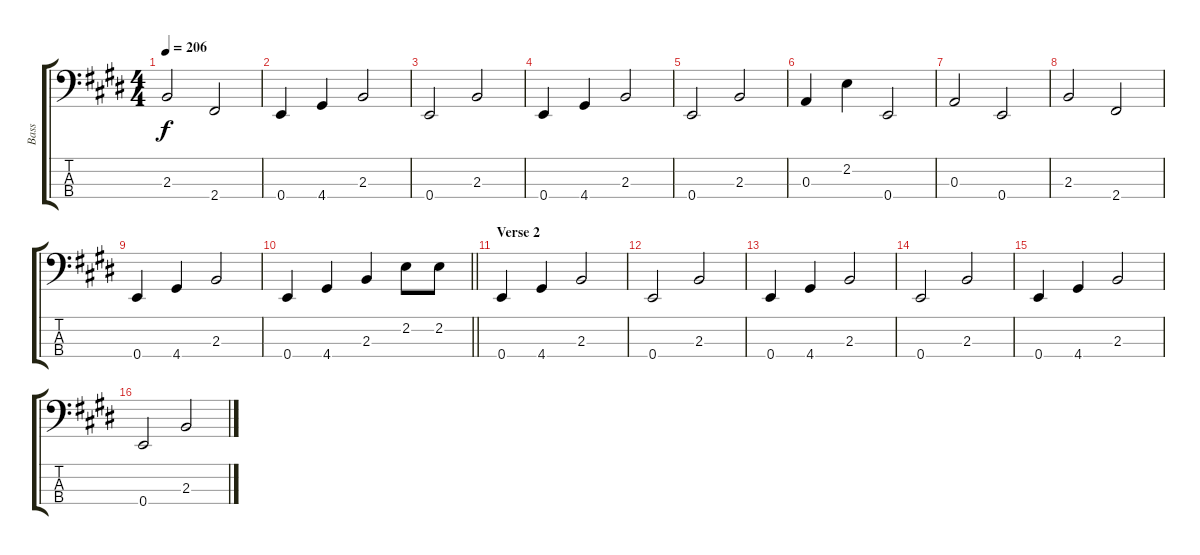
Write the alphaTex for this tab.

\track ("Bass" "Bass") {instrument electricbassfinger}
\staff {score tabs}
\tuning (G2 D2 A1 E1) {hide}
\ts (4 4)
\tempo 206
\clef f4
\ks e
2.3.2{dy f} 2.4.2 |
0.4.4 4.4.4 2.3.2 |
0.4.2 2.3.2 |
0.4.4 4.4.4 2.3.2 |
0.4.2 2.3.2 |
0.3.4 2.2.4 0.4.2 |
0.3.2 0.4.2 |
2.3.2 2.4.2 |
0.4.4 4.4.4 2.3.2 |
\barLineRight lightlight
0.4.4 4.4.4 2.3.4 2.2.8 2.2.8 |
\section ("" "Verse 2")
0.4.4 4.4.4 2.3.2 |
0.4.2 2.3.2 |
0.4.4 4.4.4 2.3.2 |
0.4.2 2.3.2 |
0.4.4 4.4.4 2.3.2 |
0.4.2 2.3.2
